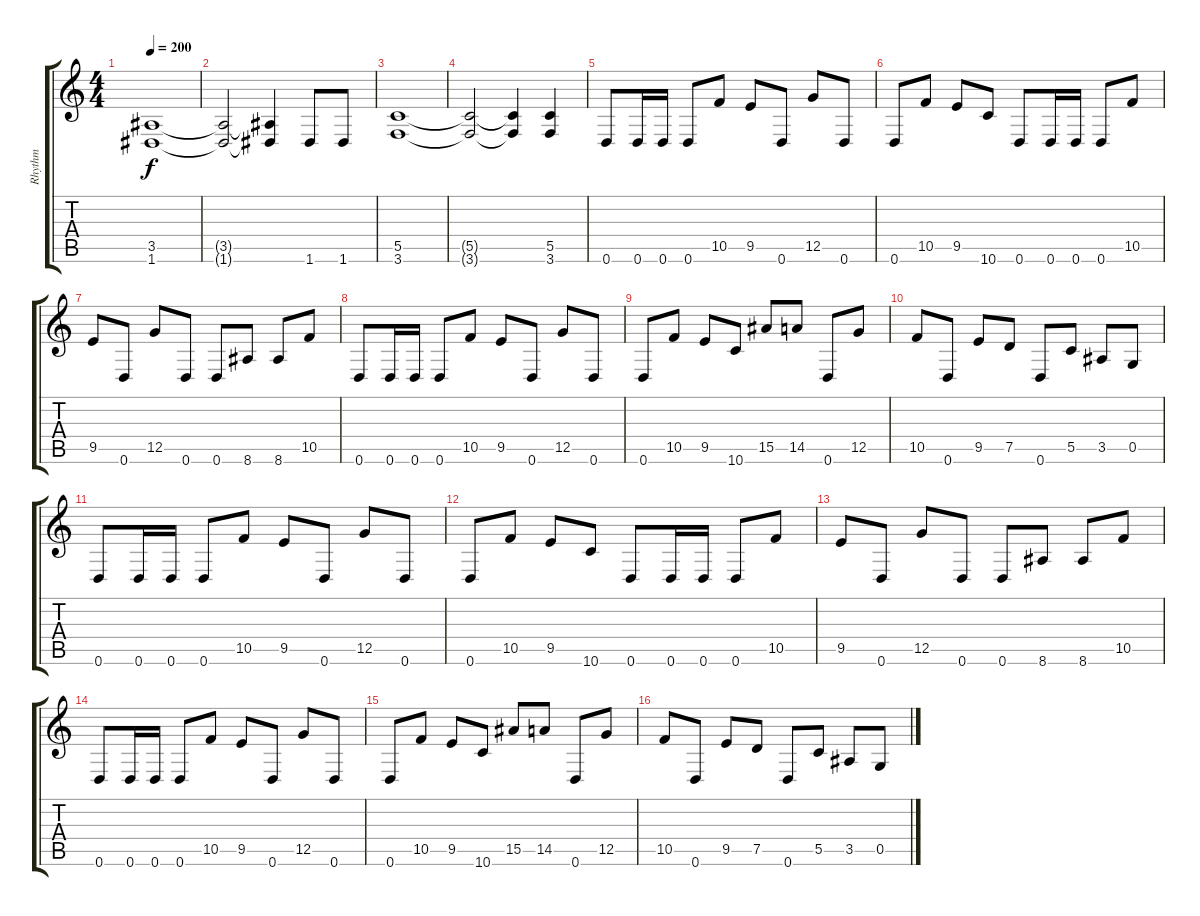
\track ("Rhythm" "Rhythm") {instrument distortionguitar}
\staff {score tabs}
\tuning (D4 A3 F3 C3 G2 D2) {hide}
\ts (4 4)
\tempo 200
\clef g2
\ks c
(3.5 1.6).1{dy f} |
(3.5{t} 1.6{t}).2 (3.5{t} 1.6{t}).4 1.6.8 1.6.8 |
(5.5 3.6).1 |
(5.5{t} 3.6{t}).2 (5.5{t} 3.6{t}).4 (5.5 3.6).4 |
0.6.8 0.6.16 0.6.16 0.6.8 10.5.8 9.5.8 0.6.8 12.5.8 0.6.8 |
0.6.8 10.5.8 9.5.8 10.6.8 0.6.8 0.6.16 0.6.16 0.6.8 10.5.8 |
9.5.8 0.6.8 12.5.8 0.6.8 0.6.8 8.6.8 8.6.8 10.5.8 |
0.6.8 0.6.16 0.6.16 0.6.8 10.5.8 9.5.8 0.6.8 12.5.8 0.6.8 |
0.6.8 10.5.8 9.5.8 10.6.8 15.5.8 14.5.8 0.6.8 12.5.8 |
10.5.8 0.6.8 9.5.8 7.5.8 0.6.8 5.5.8 3.5.8 0.5.8 |
0.6.8 0.6.16 0.6.16 0.6.8 10.5.8 9.5.8 0.6.8 12.5.8 0.6.8 |
0.6.8 10.5.8 9.5.8 10.6.8 0.6.8 0.6.16 0.6.16 0.6.8 10.5.8 |
9.5.8 0.6.8 12.5.8 0.6.8 0.6.8 8.6.8 8.6.8 10.5.8 |
0.6.8 0.6.16 0.6.16 0.6.8 10.5.8 9.5.8 0.6.8 12.5.8 0.6.8 |
0.6.8 10.5.8 9.5.8 10.6.8 15.5.8 14.5.8 0.6.8 12.5.8 |
10.5.8 0.6.8 9.5.8 7.5.8 0.6.8 5.5.8 3.5.8 0.5.8
